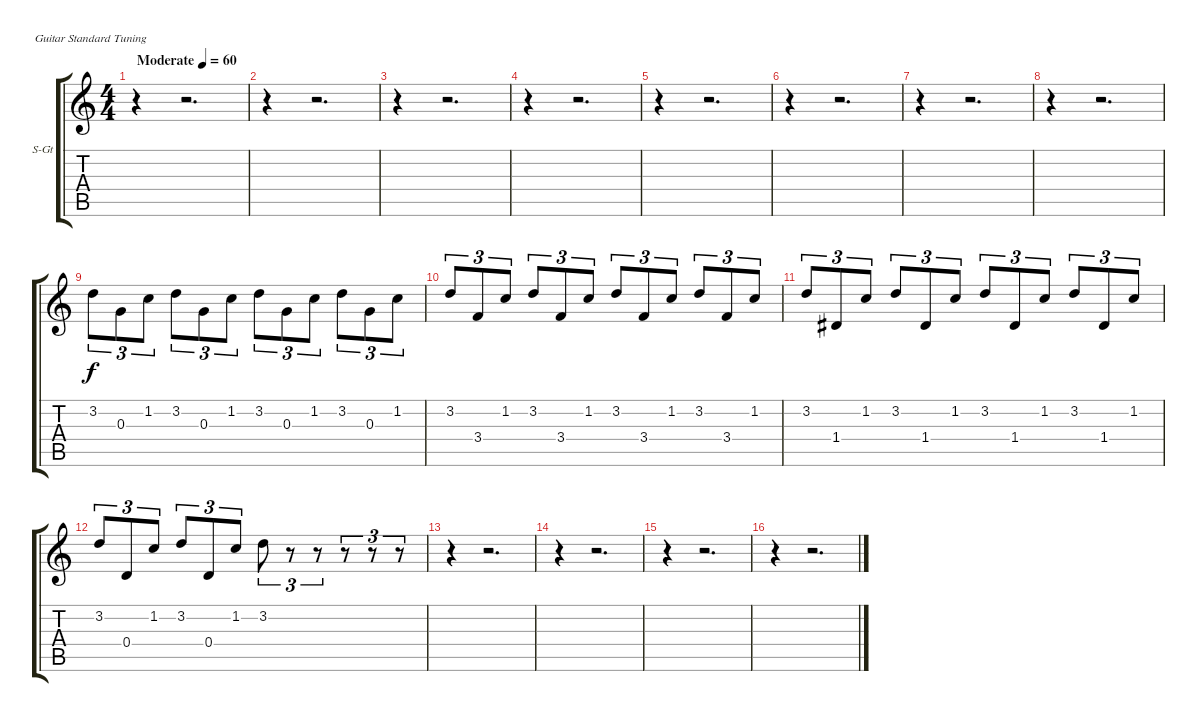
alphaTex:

\bracketExtendMode groupsimilarinstruments
\firstSystemTrackNameOrientation horizontal
\otherSystemsTrackNameOrientation horizontal
\track ("Strings" "S-Gt") {instrument pizzicatostrings}
\staff {score tabs}
\tuning (E4 B3 G3 D3 A2 E2)
\displaytranspose 12
\ts (4 4)
\beaming (8 2 2 2 2)
\tempo (60 "Moderate")
\clef g2
\ks c
r.4{dy f instrument pizzicatostrings} r.2{d} |
r.4 r.2{d} |
r.4 r.2{d} |
r.4 r.2{d} |
r.4 r.2{d} |
r.4 r.2{d} |
r.4 r.2{d} |
r.4 r.2{d} |
3.2.8{tu (3 2)} 0.3.8{tu (3 2)} 1.2.8{tu (3 2)} 3.2.8{tu (3 2)} 0.3.8{tu (3 2)} 1.2.8{tu (3 2)} 3.2.8{tu (3 2)} 0.3.8{tu (3 2)} 1.2.8{tu (3 2)} 3.2.8{tu (3 2)} 0.3.8{tu (3 2)} 1.2.8{tu (3 2)} |
3.2.8{tu (3 2)} 3.4.8{tu (3 2)} 1.2.8{tu (3 2)} 3.2.8{tu (3 2)} 3.4.8{tu (3 2)} 1.2.8{tu (3 2)} 3.2.8{tu (3 2)} 3.4.8{tu (3 2)} 1.2.8{tu (3 2)} 3.2.8{tu (3 2)} 3.4.8{tu (3 2)} 1.2.8{tu (3 2)} |
3.2.8{tu (3 2)} 1.4.8{tu (3 2)} 1.2.8{tu (3 2)} 3.2.8{tu (3 2)} 1.4.8{tu (3 2)} 1.2.8{tu (3 2)} 3.2.8{tu (3 2)} 1.4.8{tu (3 2)} 1.2.8{tu (3 2)} 3.2.8{tu (3 2)} 1.4.8{tu (3 2)} 1.2.8{tu (3 2)} |
3.2.8{tu (3 2)} 0.4.8{tu (3 2)} 1.2.8{tu (3 2)} 3.2.8{tu (3 2)} 0.4.8{tu (3 2)} 1.2.8{tu (3 2)} 3.2.8{tu (3 2)} r.8{tu (3 2)} r.8{tu (3 2)} r.8{tu (3 2)} r.8{tu (3 2)} r.8{tu (3 2)} |
r.4 r.2{d} |
r.4 r.2{d} |
r.4 r.2{d} |
r.4 r.2{d}
